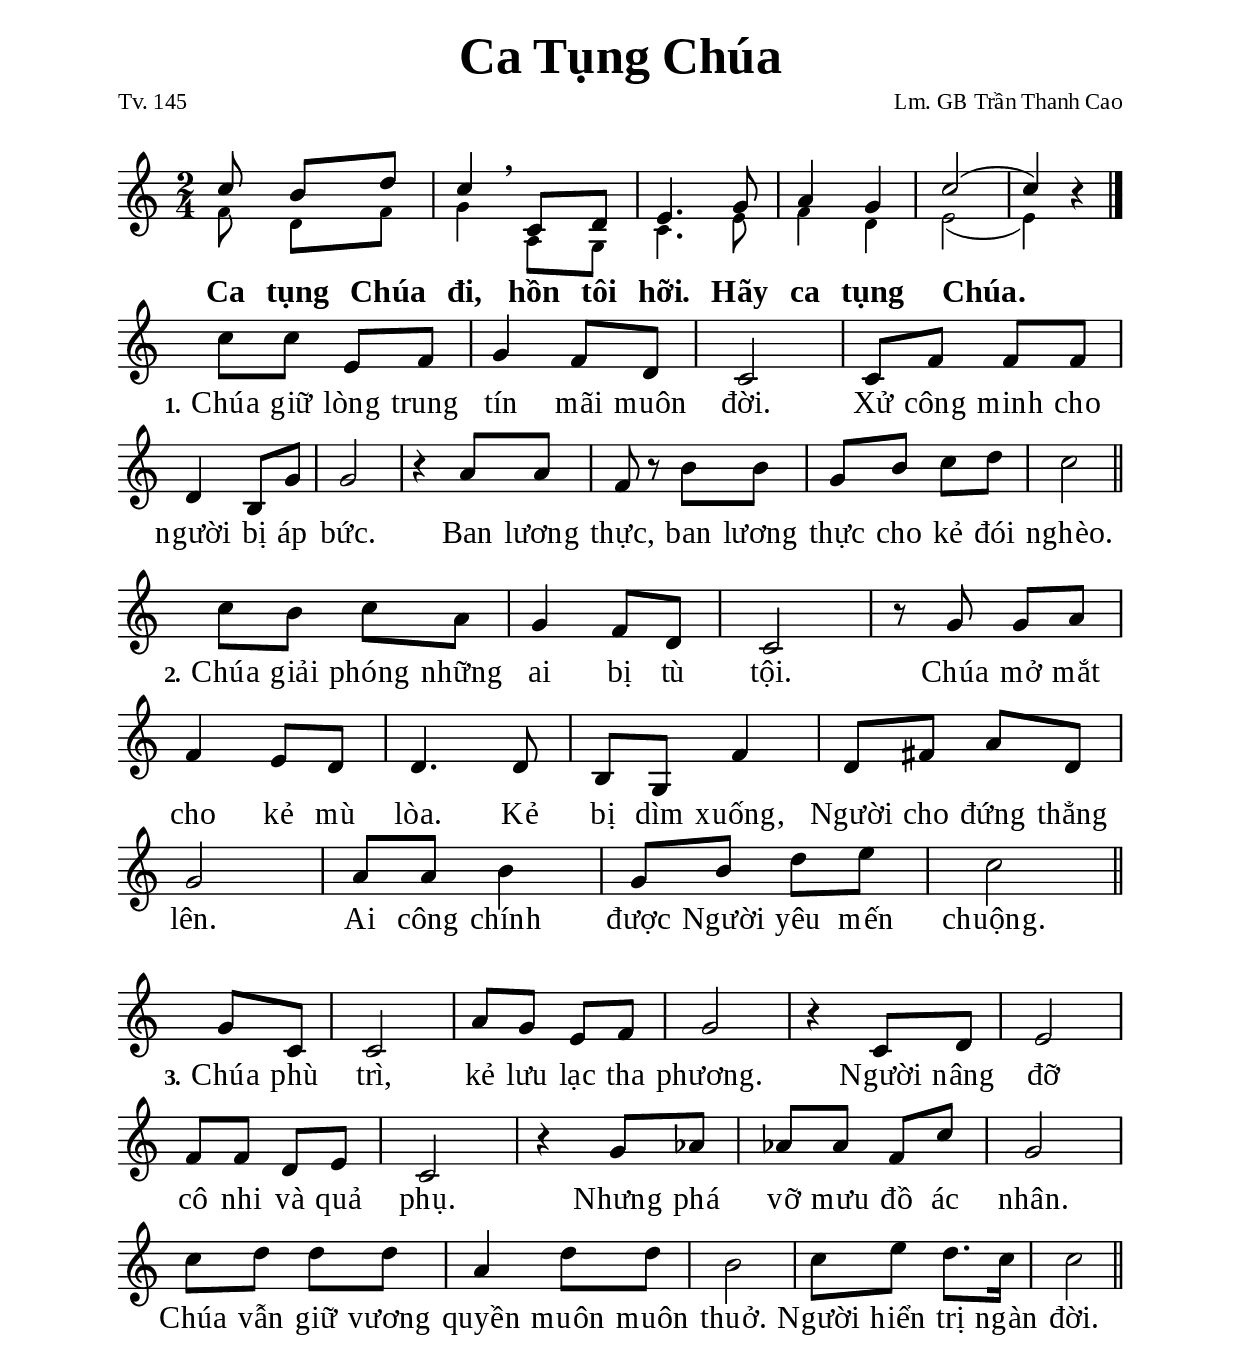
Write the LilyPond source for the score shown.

% Cài đặt chung
\version "2.20.0"
\include "english.ly"

\header {
  title = \markup { \fontsize #3 "Ca Tụng Chúa" }
  poet = "Tv. 145"
  composer = "Lm. GB Trần Thanh Cao"
  arranger = " "
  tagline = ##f
}

\paper {
  #(set-paper-size "a4")
  top-margin = 10\mm
  bottom-margin = 10\mm
  left-margin = 20\mm
  right-margin = 20\mm
  indent = #0
  #(define fonts
    (make-pango-font-tree
      "Liberation Serif"
      "Liberation Serif"
      "Liberation Serif"
      (/ 20 20)))
  page-count = #1
}

% Nhạc điệp khúc
nhacDiepKhucSop = \relative c'' {
  \partial 4. c8 b d |
  c4 \breathe c,8 d |
  e4. g8 |
  a4 g |
  c2 ( |
  c4) r \bar "|."
}

nhacDiepKhucBass = \relative c' {
  \partial 4. f8 d f |
  g4 a,8 g |
  c4. e8 |
  f4 d |
  e2 ( |
  e4) r
}

% Nhạc phiên khúc
nhacPhienKhucMot = \relative c'' {
  c8 c e, f |
  g4 f8 d |
  c2 |
  c8 f f f |
  d4 b8 g' |
  g2 |
  r4 a8 a |
  f r b b |
  g b c d |
  c2 \bar "||"
}

nhacPhienKhucHai = \relative c'' {
  c8 b c a |
  g4 f8 d |
  c2 |
  r8 g' g a |
  f4 e8 d |
  d4. d8 |
  b g f'4 |
  d8 fs a d, |
  g2 |
  a8 a b4 |
  g8 b d e |
  c2 \bar "||"
}

nhacPhienKhucBa = \relative c'' {
  \partial 4 g8 c, |
  c2 |
  a'8 g e f |
  g2 |
  r4 c,8 d |
  e2 |
  f8 f d e |
  c2 |
  r4 g'8 af |
  af af f c' |
  g2 |
  c8 d d d |
  a4 d8 d |
  b2 |
  c8 e d8. c16 |
  c2 \bar "||"
}

% Lời điệp khúc
loiDiepKhuc = \lyricmode {
  Ca tụng Chúa đi, hồn tôi hỡi.
  Hãy ca tụng Chúa.
}

% Lời phiên khúc
loiPhienKhucMot = \lyricmode {
  \set stanza = #"1."
  Chúa giữ lòng trung tín mãi muôn đời.
  Xử công minh cho người bị áp bức.
  Ban lương thực, ban lương thực cho kẻ đói nghèo.
}

loiPhienKhucHai = \lyricmode {
  \set stanza = #"2."
  Chúa giải phóng những ai bị tù tội.
  Chúa mở mắt cho kẻ mù lòa.
  Kẻ bị dìm xuống, Người cho đứng thẳng lên.
  Ai công chính được Người yêu mến chuộng.
}

loiPhienKhucBa = \lyricmode {
  \set stanza = #"3."
  Chúa phù trì, kẻ lưu lạc tha phương.
  Người nâng đỡ cô nhi và quả phụ.
  Nhưng phá vỡ mưu đồ ác nhân.
  Chúa vẫn giữ vương quyền muôn muôn thuở.
  Người hiển trị ngàn đời.
}

% Dàn trang
\score {
  \new ChoirStaff <<
    \new Staff = diepKhuc \with {
        \consists "Merge_rests_engraver"
        \magnifyStaff #(magstep +1)
      }
      <<
      \new Voice = beSop {
        \voiceOne \key c \major \time 2/4 \nhacDiepKhucSop
      }
      \new Voice = beBas {
        \override NoteHead.font-size = #-2
        \voiceTwo \key c \major \time 2/4 \nhacDiepKhucBass
      }
    >>
    \new Lyrics \lyricsto beSop \loiDiepKhuc
  >>
  \layout {
    ragged-last = ##f
    \override Lyrics.LyricText.font-series = #'bold
    \override Lyrics.LyricText.font-size = #+3
    \override Lyrics.LyricSpace.minimum-distance = #2.0
    \override Score.BarNumber.break-visibility = ##(#f #f #f)
    \override Score.SpacingSpanner.uniform-stretching = ##t
  }
}

\score {
  \new ChoirStaff <<
    \new Staff = phienKhuc \with {
        \magnifyStaff #(magstep +1)
      }
      <<
      \new Voice = beSop {
        \key c \major \time 2/4 \nhacPhienKhucMot
      }
    >>
    \new Lyrics \lyricsto beSop \loiPhienKhucMot
  >>
  \layout {
    \override Staff.TimeSignature.transparent = ##t
    \override Lyrics.LyricText.font-size = #+3
    \override Lyrics.LyricSpace.minimum-distance = #1.0
    \override Score.BarNumber.break-visibility = ##(#f #f #f)
    \override Score.SpacingSpanner.uniform-stretching = ##t
  }
}

\score {
  \new ChoirStaff <<
    \new Staff = phienKhuc \with {
        \magnifyStaff #(magstep +1)
      }
      <<
      \new Voice = beSop {
        \key c \major \time 2/4 \nhacPhienKhucHai
      }
    >>
    \new Lyrics \lyricsto beSop \loiPhienKhucHai
  >>
  \layout {
    \override Staff.TimeSignature.transparent = ##t
    \override Lyrics.LyricText.font-size = #+3
    \override Lyrics.LyricSpace.minimum-distance = #1.0
    \override Score.BarNumber.break-visibility = ##(#f #f #f)
    \override Score.SpacingSpanner.uniform-stretching = ##t
  }
}

\score {
  \new ChoirStaff <<
    \new Staff = phienKhuc \with {
        \magnifyStaff #(magstep +1)
      }
      <<
      \new Voice = beSop {
        \key c \major \time 2/4 \nhacPhienKhucBa
      }
    >>
    \new Lyrics \lyricsto beSop \loiPhienKhucBa
  >>
  \layout {
    \override Staff.TimeSignature.transparent = ##t
    \override Lyrics.LyricText.font-size = #+3
    \override Lyrics.LyricSpace.minimum-distance = #1.0
    \override Score.BarNumber.break-visibility = ##(#f #f #f)
    \override Score.SpacingSpanner.uniform-stretching = ##t
  }
}
